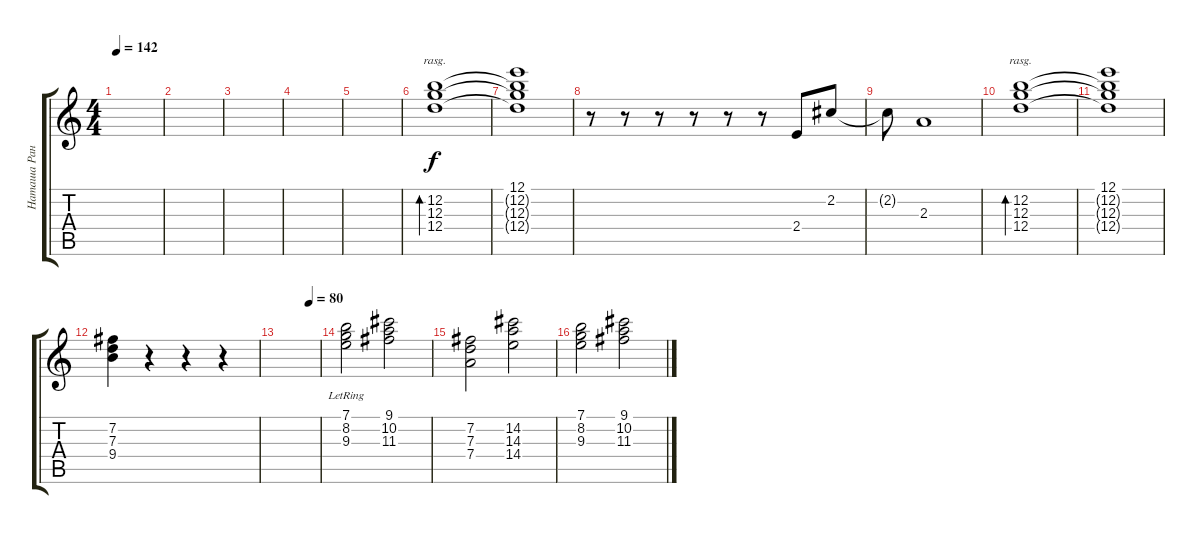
\track ("Наташа Ранетка" "Наташа Ран") {instrument distortionguitar}
\staff {score tabs}
\tuning (E4 B3 G3 D3 A2 E2) {hide}
\ts (4 4)
\tempo 142
\clef g2
\ks c
|
|
|
|
|
(12.2 12.3 12.4).1{bd 480 rasg ii instrument electricguitarclean} |
(12.1 12.2{t} 12.3{t} 12.4{t}).1 |
r.8 r.8 r.8 r.8 r.8 r.8 2.4.8 2.2.8 |
2.2{t}.8 2.3.1 |
(12.2 12.3 12.4).1{bd 480 rasg ii instrument electricguitarclean} |
(12.1 12.2{t} 12.3{t} 12.4{t}).1 |
(7.2 7.3 9.4).4{instrument distortionguitar} r.4 r.4 r.4 |
\tempo (80 0.75)
|
(7.1{lr} 8.2{lr} 9.3{lr}).2{instrument distortionguitar} (9.1 10.2 11.3).2 |
(7.2 7.3 7.4).2{instrument distortionguitar} (14.2 14.3 14.4).2 |
(7.1 8.2 9.3).2{instrument distortionguitar} (9.1 10.2 11.3).2
